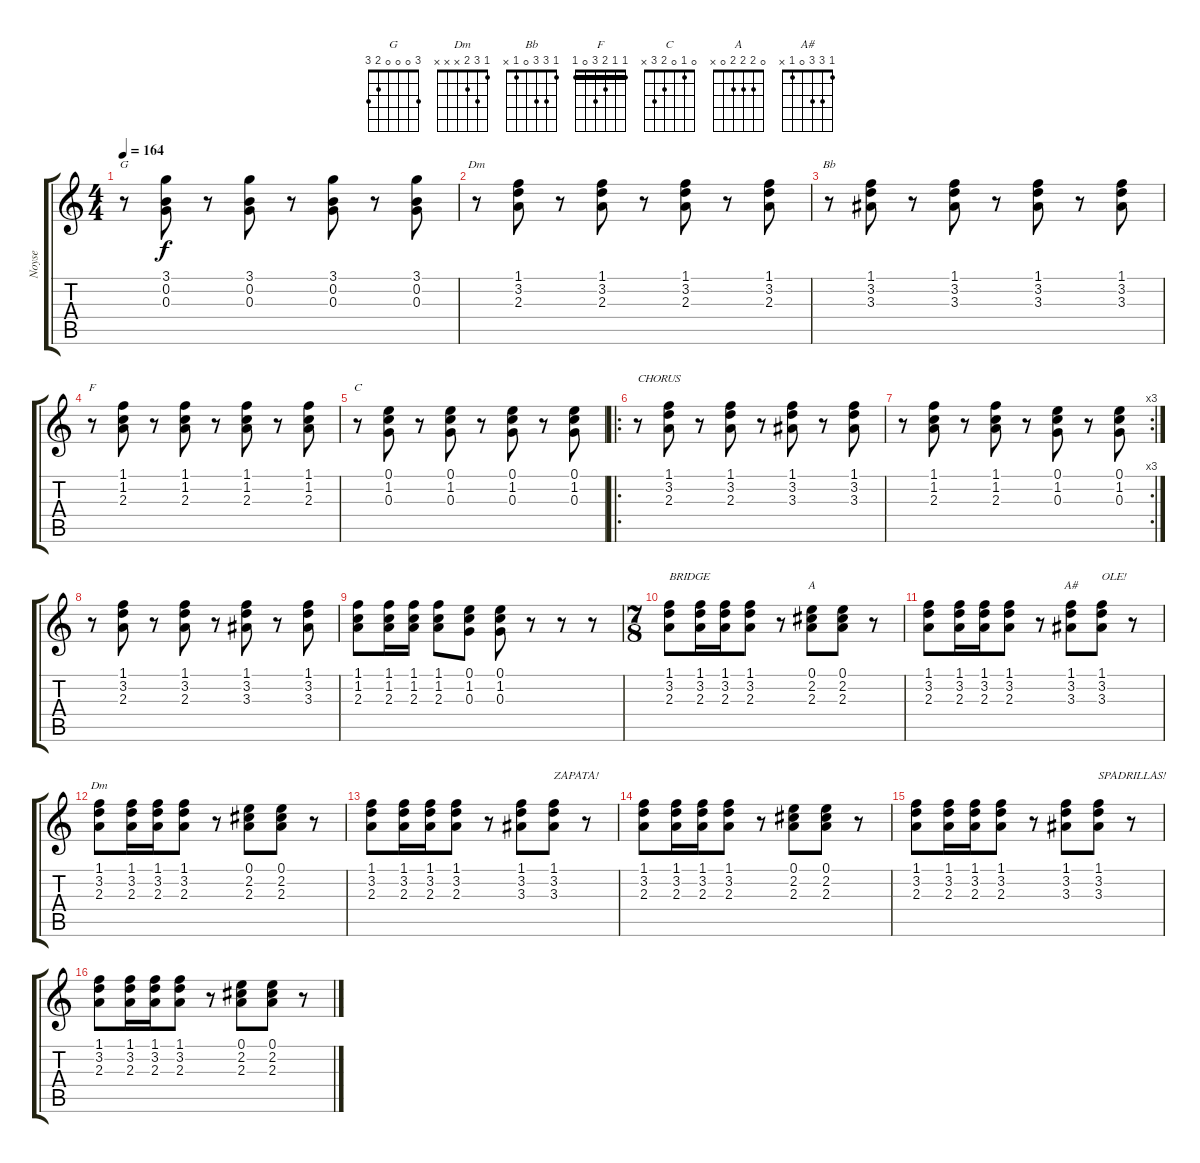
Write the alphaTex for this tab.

\track ("Noyse" "Noyse") {instrument electricguitarclean}
\staff {score tabs}
\tuning (E4 B3 G3 D3 A2 E2) {hide}
\chord ("G" 3 0 0 0 2 3)
\chord ("Dm" 1 3 2 0 x x)
\chord ("Bb" 1 3 3 0 1 x)
\chord ("F" 1 1 2 3 0 1) {barre 1}
\chord ("C" 0 1 0 2 3 x)
\chord ("A" 0 2 2 2 0 x)
\chord ("A#" 1 3 3 0 1 x)
\chord ("Dm" 1 3 2 x x x)
\ts (4 4)
\tempo 164
\clef g2
\ks c
r.8{ch "G" dy f} (3.1 0.2 0.3).8 r.8 (3.1 0.2 0.3).8 r.8 (3.1 0.2 0.3).8 r.8 (3.1 0.2 0.3).8 |
r.8{ch "Dm"} (1.1 3.2 2.3).8 r.8 (1.1 3.2 2.3).8 r.8 (1.1 3.2 2.3).8 r.8 (1.1 3.2 2.3).8 |
r.8{ch "Bb"} (1.1 3.2 3.3).8 r.8 (1.1 3.2 3.3).8 r.8 (1.1 3.2 3.3).8 r.8 (1.1 3.2 3.3).8 |
r.8{ch "F"} (1.1 1.2 2.3).8 r.8 (1.1 1.2 2.3).8 r.8 (1.1 1.2 2.3).8 r.8 (1.1 1.2 2.3).8 |
r.8{ch "C"} (0.1 1.2 0.3).8 r.8 (0.1 1.2 0.3).8 r.8 (0.1 1.2 0.3).8 r.8 (0.1 1.2 0.3).8 |
\ro
r.8{txt "CHORUS"} (1.1 3.2 2.3).8 r.8 (1.1 3.2 2.3).8 r.8 (1.1 3.2 3.3).8 r.8 (1.1 3.2 3.3).8 |
\rc 3
r.8 (1.1 1.2 2.3).8 r.8 (1.1 1.2 2.3).8 r.8 (0.1 1.2 0.3).8 r.8 (0.1 1.2 0.3).8 |
r.8 (1.1 3.2 2.3).8 r.8 (1.1 3.2 2.3).8 r.8 (1.1 3.2 3.3).8 r.8 (1.1 3.2 3.3).8 |
(1.1 1.2 2.3).8 (1.1 1.2 2.3).16 (1.1 1.2 2.3).16 (1.1 1.2 2.3).8 (0.1 1.2 0.3).8 (0.1 1.2 0.3).8 r.8 r.8 r.8 |
\ts (7 8)
(1.1 3.2 2.3).8{txt "BRIDGE"} (1.1 3.2 2.3).16 (1.1 3.2 2.3).16 (1.1 3.2 2.3).8 r.8 (0.1 2.2 2.3).8{ch "A"} (0.1 2.2 2.3).8 r.8 |
(1.1 3.2 2.3).8 (1.1 3.2 2.3).16 (1.1 3.2 2.3).16 (1.1 3.2 2.3).8 r.8 (1.1 3.2 3.3).8{ch "A#"} (1.1 3.2 3.3).8{txt "OLE!"} r.8 |
(1.1 3.2 2.3).8{ch "Dm"} (1.1 3.2 2.3).16 (1.1 3.2 2.3).16 (1.1 3.2 2.3).8 r.8 (0.1 2.2 2.3).8 (0.1 2.2 2.3).8 r.8 |
(1.1 3.2 2.3).8 (1.1 3.2 2.3).16 (1.1 3.2 2.3).16 (1.1 3.2 2.3).8 r.8 (1.1 3.2 3.3).8 (1.1 3.2 3.3).8{txt "ZAPATA!"} r.8 |
(1.1 3.2 2.3).8 (1.1 3.2 2.3).16 (1.1 3.2 2.3).16 (1.1 3.2 2.3).8 r.8 (0.1 2.2 2.3).8 (0.1 2.2 2.3).8 r.8 |
(1.1 3.2 2.3).8 (1.1 3.2 2.3).16 (1.1 3.2 2.3).16 (1.1 3.2 2.3).8 r.8 (1.1 3.2 3.3).8 (1.1 3.2 3.3).8{txt "SPADRILLAS!"} r.8 |
(1.1 3.2 2.3).8 (1.1 3.2 2.3).16 (1.1 3.2 2.3).16 (1.1 3.2 2.3).8 r.8 (0.1 2.2 2.3).8 (0.1 2.2 2.3).8 r.8
